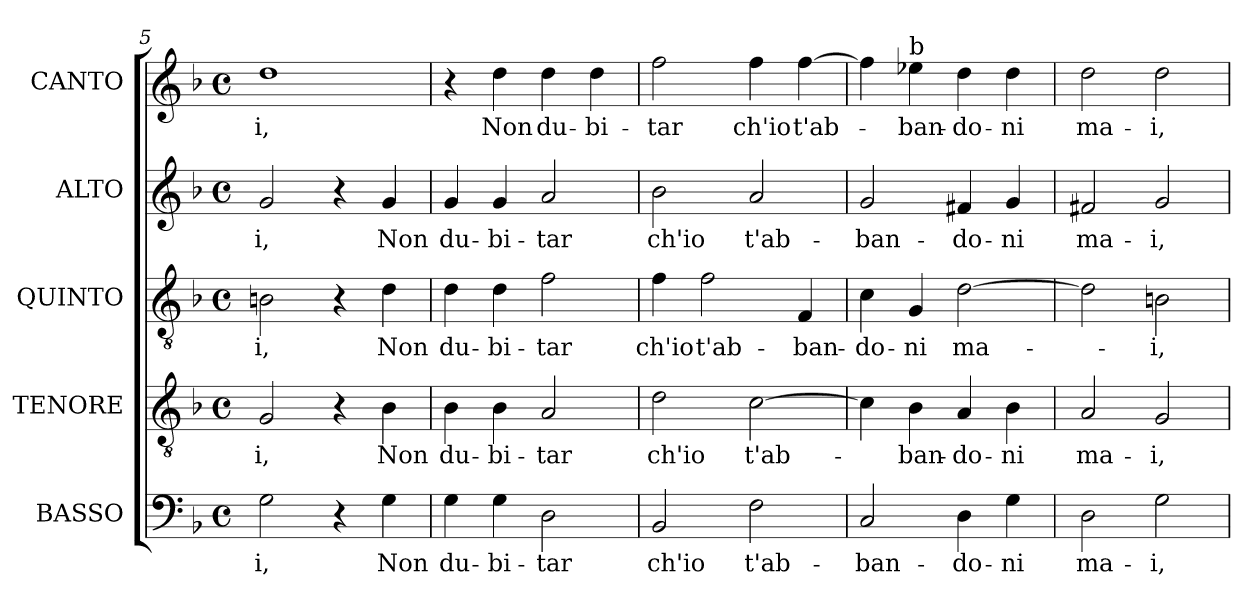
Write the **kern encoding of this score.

**kern	**text	**kern	**text	**kern	**text	**kern	**text	**kern	**text
*part5	*part5	*part4	*part4	*part3	*part3	*part2	*part2	*part1	*part1
*staff5	*staff5	*staff4	*staff4	*staff3	*staff3	*staff2	*staff2	*staff1	*staff1
*I"BASSO	*	*I"TENORE	*	*I"QUINTO	*	*I"ALTO	*	*I"CANTO	*
*I'B	*	*I'T	*	*	*	*	*	*	*
*clefF4	*	*clefGv2	*	*clefGv2	*	*clefG2	*	*clefG2	*
*	*	*ITrd7c12	*	*ITrd7c12	*	*	*	*	*
*k[b-]	*	*k[b-]	*	*k[b-]	*	*k[b-]	*	*k[b-]	*
*F:	*	*F:	*	*F:	*	*F:	*	*F:	*
*M4/4	*	*M4/4	*	*M4/4	*	*M4/4	*	*M4/4	*
*met(c)	*	*met(c)	*	*met(c)	*	*met(c)	*	*met(c)	*
=5	=5	=5	=5	=5	=5	=5	=5	=5	=5
!	!LO:LY:b:color=#000000	!	!	!	!	!	!	!	!
!	!	!	!LO:LY:b:color=#000000	!	!	!	!	!	!
!	!	!	!	!	!LO:LY:b:color=#000000	!	!	!	!
!	!	!	!	!	!	!	!LO:LY:b:color=#000000	!	!
!	!	!	!	!	!	!	!	!	!LO:LY:b:color=#000000
2Gi\	-i,	2GGi/	-i,	2BBni\	-i,	2gi/	-i,	1ddi	-i,
4r	.	4r	.	4r	.	4r	.	.	.
!	!LO:LY:b:color=#000000	!	!	!	!	!	!	!	!
!	!	!	!LO:LY:b:color=#000000	!	!	!	!	!	!
!	!	!	!	!	!LO:LY:b:color=#000000	!	!	!	!
!	!	!	!	!	!	!	!LO:LY:b:color=#000000	!	!
4Gi\	Non	4BB-i\	Non	4Di\	Non	4gi/	Non	.	.
!!LO:LB:g=z
=6	=6	=6	=6	=6	=6	=6	=6	=6	=6
!	!LO:LY:b:color=#000000	!	!	!	!	!	!	!	!
!	!	!	!LO:LY:b:color=#000000	!	!	!	!	!	!
!	!	!	!	!	!LO:LY:b:color=#000000	!	!	!	!
!	!	!	!	!	!	!	!LO:LY:b:color=#000000	!	!
4Gi\	du-	4BB-i\	du-	4Di\	du-	4gi/	du-	4r	.
!	!LO:LY:b:color=#000000	!	!	!	!	!	!	!	!
!	!	!	!LO:LY:b:color=#000000	!	!	!	!	!	!
!	!	!	!	!	!LO:LY:b:color=#000000	!	!	!	!
!	!	!	!	!	!	!	!LO:LY:b:color=#000000	!	!
!	!	!	!	!	!	!	!	!	!LO:LY:b:color=#000000
4Gi\	-bi-	4BB-i\	-bi-	4Di\	-bi-	4gi/	-bi-	4ddi\	Non
!	!LO:LY:b:color=#000000	!	!	!	!	!	!	!	!
!	!	!	!LO:LY:b:color=#000000	!	!	!	!	!	!
!	!	!	!	!	!LO:LY:b:color=#000000	!	!	!	!
!	!	!	!	!	!	!	!LO:LY:b:color=#000000	!	!
!	!	!	!	!	!	!	!	!	!LO:LY:b:color=#000000
2Di\	-tar	2AAi/	-tar	2Fi\	-tar	2ai/	-tar	4ddi\	du-
!	!	!	!	!	!	!	!	!	!LO:LY:b:color=#000000
.	.	.	.	.	.	.	.	4ddi\	-bi-
=7	=7	=7	=7	=7	=7	=7	=7	=7	=7
!	!LO:LY:b:color=#000000	!	!	!	!	!	!	!	!
!	!	!	!LO:LY:b:color=#000000	!	!	!	!	!	!
!	!	!	!	!	!LO:LY:b:color=#000000	!	!	!	!
!	!	!	!	!	!	!	!LO:LY:b:color=#000000	!	!
!	!	!	!	!	!	!	!	!	!LO:LY:b:color=#000000
2BB-i/	ch'io	2Di\	ch'io	4Fi\	ch'io	2b-i\	ch'io	2ffi\	-tar
!	!	!	!	!	!LO:LY:b:color=#000000	!	!	!	!
.	.	.	.	2Fi\	t'ab-	.	.	.	.
!	!LO:LY:b:color=#000000	!	!	!	!	!	!	!	!
!	!	!	!LO:LY:b:color=#000000	!	!	!	!	!	!
!	!	!	!	!	!	!	!LO:LY:b:color=#000000	!	!
!	!	!	!	!	!	!	!	!	!LO:LY:b:color=#000000
2Fi\	t'ab-	[>2Ci\	t'ab-	.	.	2ai/	t'ab-	4ffi\	ch'io
!	!	!	!	!	!LO:LY:b:color=#000000	!	!	!	!
!	!	!	!	!	!	!	!	!	!LO:LY:b:color=#000000
.	.	.	.	4FFi/	-ban-	.	.	[>4ffi\	t'ab-
=8	=8	=8	=8	=8	=8	=8	=8	=8	=8
!	!LO:LY:b:color=#000000	!	!	!	!	!	!	!	!
!	!	!	!	!	!LO:LY:b:color=#000000	!	!	!	!
!	!	!	!	!	!	!	!LO:LY:b:color=#000000	!	!
2Ci/	-ban-	4Ci\]	.	4Ci\	-do-	2gi/	-ban-	4ffi\]	.
!	!	!	!LO:LY:b:color=#000000	!	!	!	!	!	!
!	!	!	!	!	!LO:LY:b:color=#000000	!	!	!	!
!	!	!	!	!	!	!	!	!LO:TX:a:t=b	!
!	!	!	!	!	!	!	!	!	!LO:LY:b:color=#000000
.	.	4BB-i\	-ban-	4GGi/	-ni	.	.	4ee-i\	-ban-
!	!LO:LY:b:color=#000000	!	!	!	!	!	!	!	!
!	!	!	!LO:LY:b:color=#000000	!	!	!	!	!	!
!	!	!	!	!	!LO:LY:b:color=#000000	!	!	!	!
!	!	!	!	!	!	!	!LO:LY:b:color=#000000	!	!
!	!	!	!	!	!	!	!	!	!LO:LY:b:color=#000000
4Di\	-do-	4AAi/	-do-	[>2Di\	ma-	4f#Xi/	-do-	4ddi\	-do-
!	!LO:LY:b:color=#000000	!	!	!	!	!	!	!	!
!	!	!	!LO:LY:b:color=#000000	!	!	!	!	!	!
!	!	!	!	!	!	!	!LO:LY:b:color=#000000	!	!
!	!	!	!	!	!	!	!	!	!LO:LY:b:color=#000000
4Gi\	-ni	4BB-i\	-ni	.	.	4gi/	-ni	4ddi\	-ni
=9	=9	=9	=9	=9	=9	=9	=9	=9	=9
!	!LO:LY:b:color=#000000	!	!	!	!	!	!	!	!
!	!	!	!LO:LY:b:color=#000000	!	!	!	!	!	!
!	!	!	!	!	!	!	!LO:LY:b:color=#000000	!	!
!	!	!	!	!	!	!	!	!	!LO:LY:b:color=#000000
2Di\	ma-	2AAi/	ma-	2Di\]	.	2f#Xi/	ma-	2ddi\	ma-
!	!LO:LY:b:color=#000000	!	!	!	!	!	!	!	!
!	!	!	!LO:LY:b:color=#000000	!	!	!	!	!	!
!	!	!	!	!	!LO:LY:b:color=#000000	!	!	!	!
!	!	!	!	!	!	!	!LO:LY:b:color=#000000	!	!
!	!	!	!	!	!	!	!	!	!LO:LY:b:color=#000000
2Gi\	-i,	2GGi/	-i,	2BBni\	-i,	2gi/	-i,	2ddi\	-i,
=	=	=	=	=	=	=	=	=	=
*-	*-	*-	*-	*-	*-	*-	*-	*-	*-
